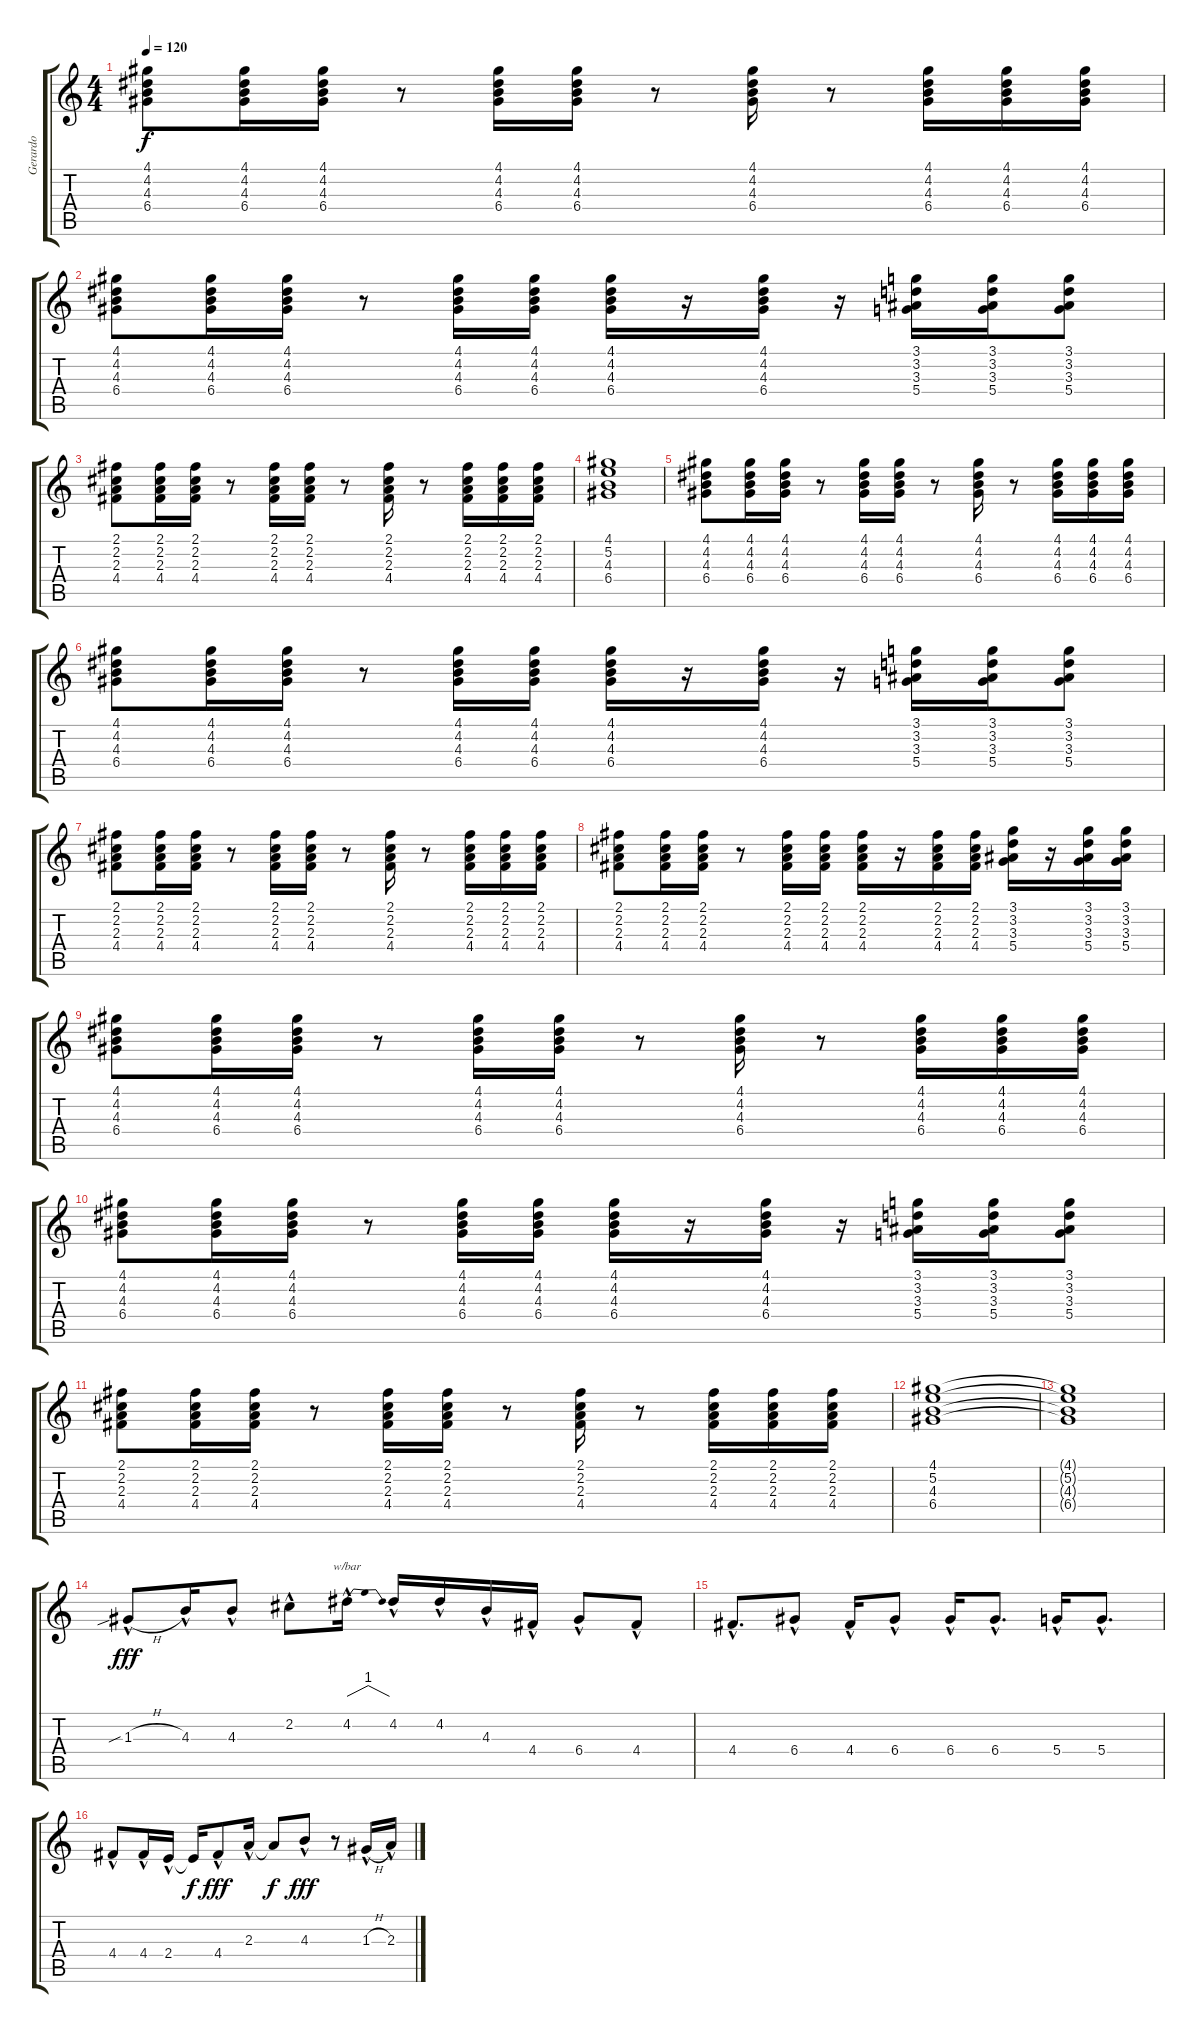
\track ("Gerardo" "Gerardo") {instrument electricguitarclean}
\staff {score tabs}
\tuning (E4 B3 G3 D3 A2 E2) {hide}
\ts (4 4)
\tempo 120
\clef g2
\ks c
(4.1 4.2 4.3 6.4).8{dy f instrument electricguitarclean} (4.1 4.2 4.3 6.4).16 (4.1 4.2 4.3 6.4).16 r.8 (4.1 4.2 4.3 6.4).16 (4.1 4.2 4.3 6.4).16 r.8 (4.1 4.2 4.3 6.4).16 r.8 (4.1 4.2 4.3 6.4).16 (4.1 4.2 4.3 6.4).16 (4.1 4.2 4.3 6.4).16 |
(4.1 4.2 4.3 6.4).8 (4.1 4.2 4.3 6.4).16 (4.1 4.2 4.3 6.4).16 r.8 (4.1 4.2 4.3 6.4).16 (4.1 4.2 4.3 6.4).16 (4.1 4.2 4.3 6.4).16 r.16 (4.1 4.2 4.3 6.4).16 r.16 (3.1 3.2 3.3 5.4).16 (3.1 3.2 3.3 5.4).16 (3.1 3.2 3.3 5.4).8 |
(2.1 2.2 2.3 4.4).8 (2.1 2.2 2.3 4.4).16 (2.1 2.2 2.3 4.4).16 r.8 (2.1 2.2 2.3 4.4).16 (2.1 2.2 2.3 4.4).16 r.8 (2.1 2.2 2.3 4.4).16 r.8 (2.1 2.2 2.3 4.4).16 (2.1 2.2 2.3 4.4).16 (2.1 2.2 2.3 4.4).16 |
(4.1 5.2 4.3 6.4).1{instrument electricguitarclean} |
(4.1 4.2 4.3 6.4).8{instrument electricguitarclean} (4.1 4.2 4.3 6.4).16 (4.1 4.2 4.3 6.4).16 r.8 (4.1 4.2 4.3 6.4).16 (4.1 4.2 4.3 6.4).16 r.8 (4.1 4.2 4.3 6.4).16 r.8 (4.1 4.2 4.3 6.4).16 (4.1 4.2 4.3 6.4).16 (4.1 4.2 4.3 6.4).16 |
(4.1 4.2 4.3 6.4).8 (4.1 4.2 4.3 6.4).16 (4.1 4.2 4.3 6.4).16 r.8 (4.1 4.2 4.3 6.4).16 (4.1 4.2 4.3 6.4).16 (4.1 4.2 4.3 6.4).16 r.16 (4.1 4.2 4.3 6.4).16 r.16 (3.1 3.2 3.3 5.4).16 (3.1 3.2 3.3 5.4).16 (3.1 3.2 3.3 5.4).8 |
(2.1 2.2 2.3 4.4).8 (2.1 2.2 2.3 4.4).16 (2.1 2.2 2.3 4.4).16 r.8 (2.1 2.2 2.3 4.4).16 (2.1 2.2 2.3 4.4).16 r.8 (2.1 2.2 2.3 4.4).16 r.8 (2.1 2.2 2.3 4.4).16 (2.1 2.2 2.3 4.4).16 (2.1 2.2 2.3 4.4).16 |
(2.1 2.2 2.3 4.4).8 (2.1 2.2 2.3 4.4).16 (2.1 2.2 2.3 4.4).16 r.8 (2.1 2.2 2.3 4.4).16 (2.1 2.2 2.3 4.4).16 (2.1 2.2 2.3 4.4).16 r.16 (2.1 2.2 2.3 4.4).16 (2.1 2.2 2.3 4.4).16 (3.1 3.2 3.3 5.4).16 r.16 (3.1 3.2 3.3 5.4).16 (3.1 3.2 3.3 5.4).16 |
(4.1 4.2 4.3 6.4).8{instrument electricguitarclean} (4.1 4.2 4.3 6.4).16 (4.1 4.2 4.3 6.4).16 r.8 (4.1 4.2 4.3 6.4).16 (4.1 4.2 4.3 6.4).16 r.8 (4.1 4.2 4.3 6.4).16 r.8 (4.1 4.2 4.3 6.4).16 (4.1 4.2 4.3 6.4).16 (4.1 4.2 4.3 6.4).16 |
(4.1 4.2 4.3 6.4).8 (4.1 4.2 4.3 6.4).16 (4.1 4.2 4.3 6.4).16 r.8 (4.1 4.2 4.3 6.4).16 (4.1 4.2 4.3 6.4).16 (4.1 4.2 4.3 6.4).16 r.16 (4.1 4.2 4.3 6.4).16 r.16 (3.1 3.2 3.3 5.4).16 (3.1 3.2 3.3 5.4).16 (3.1 3.2 3.3 5.4).8 |
(2.1 2.2 2.3 4.4).8 (2.1 2.2 2.3 4.4).16 (2.1 2.2 2.3 4.4).16 r.8 (2.1 2.2 2.3 4.4).16 (2.1 2.2 2.3 4.4).16 r.8 (2.1 2.2 2.3 4.4).16 r.8 (2.1 2.2 2.3 4.4).16 (2.1 2.2 2.3 4.4).16 (2.1 2.2 2.3 4.4).16 |
(4.1 5.2 4.3 6.4).1{instrument electricguitarclean} |
(4.1{t} 5.2{t} 4.3{t} 6.4{t}).1{instrument distortionguitar} |
1.3{sib h hac}.8{dy fff} 4.3{hac}.16 4.3{hac}.8 2.2{hac}.8 4.2{hac}.16{tbe (dip default 0 0 30 4 60 0)} 4.2{hac}.16 4.2{hac}.16 4.3{hac}.16 4.4{hac}.16 6.4{hac}.8 4.4{hac}.8 |
4.4{hac}.8{d} 6.4{hac}.8 4.4{hac}.16 6.4{hac}.8 6.4{hac}.16 6.4{hac}.8{d} 5.4{hac}.16 5.4{hac}.8{d} |
4.4{hac}.8 4.4{hac}.16 2.4{hac}.16 2.4{t}.16{dy f} 4.4{hac}.8{dy fff} 2.3{hac}.16 2.3{t}.8{dy f} 4.3{hac}.8{dy fff} r.8 1.3{h hac}.16 2.3{hac}.16
